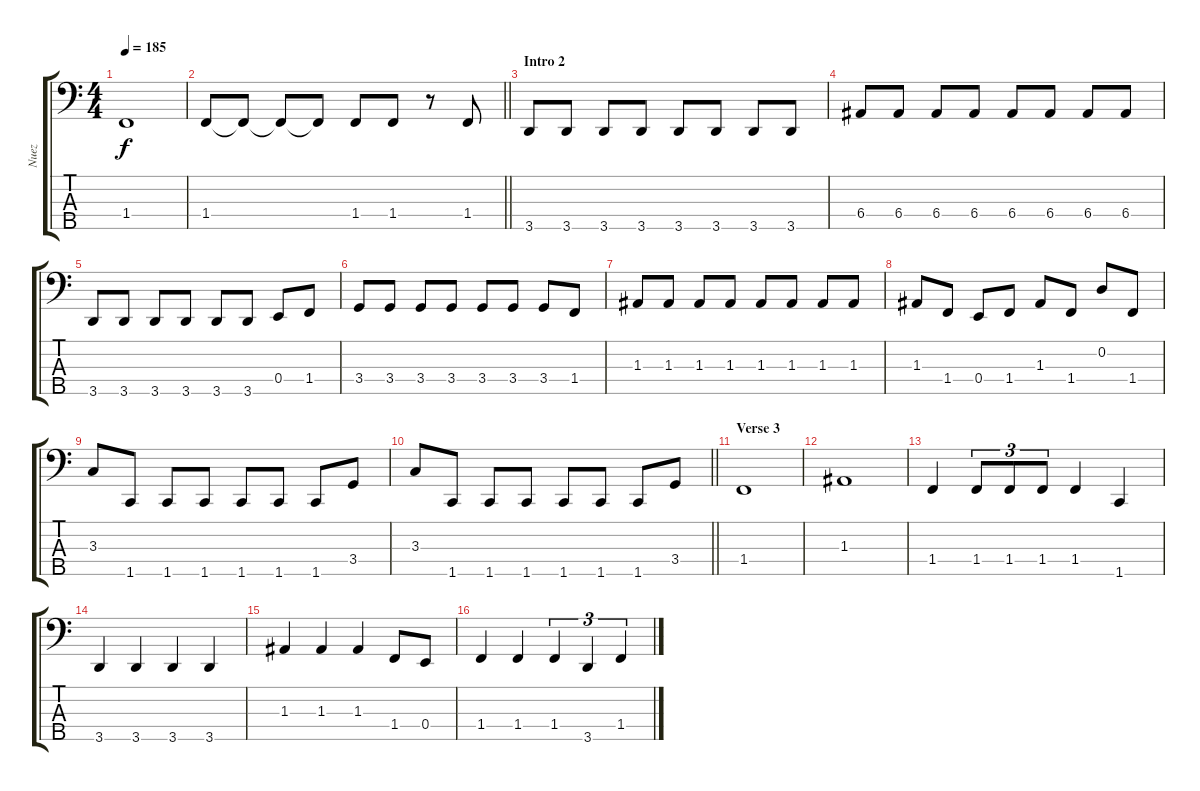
\track ("Nuez" "Nuez") {instrument slapbass2}
\staff {score tabs}
\tuning (G2 D2 A1 E1 B0) {hide}
\ts (4 4)
\tempo 185
\clef f4
\ks c
1.4.1{dy f} |
\barLineRight lightlight
1.4.8 1.4{t}.8 1.4{t}.8 1.4{t}.8 1.4.8 1.4.8 r.8 1.4.8 |
\section ("" "Intro 2")
3.5.8 3.5.8 3.5.8 3.5.8 3.5.8 3.5.8 3.5.8 3.5.8 |
6.4.8 6.4.8 6.4.8 6.4.8 6.4.8 6.4.8 6.4.8 6.4.8 |
3.5.8 3.5.8 3.5.8 3.5.8 3.5.8 3.5.8 0.4.8 1.4.8 |
3.4.8 3.4.8 3.4.8 3.4.8 3.4.8 3.4.8 3.4.8 1.4.8 |
1.3.8 1.3.8 1.3.8 1.3.8 1.3.8 1.3.8 1.3.8 1.3.8 |
1.3.8 1.4.8 0.4.8 1.4.8 1.3.8 1.4.8 0.2.8 1.4.8 |
3.3.8 1.5.8 1.5.8 1.5.8 1.5.8 1.5.8 1.5.8 3.4.8 |
\barLineRight lightlight
3.3.8 1.5.8 1.5.8 1.5.8 1.5.8 1.5.8 1.5.8 3.4.8 |
\section ("" "Verse 3")
1.4.1 |
1.3.1 |
1.4.4 1.4.8{tu (3 2)} 1.4.8{tu (3 2)} 1.4.8{tu (3 2)} 1.4.4 1.5.4 |
3.5.4 3.5.4 3.5.4 3.5.4 |
1.3.4 1.3.4 1.3.4 1.4.8 0.4.8 |
1.4.4 1.4.4 1.4.4{tu (3 2)} 3.5.4{tu (3 2)} 1.4.4{tu (3 2)}
